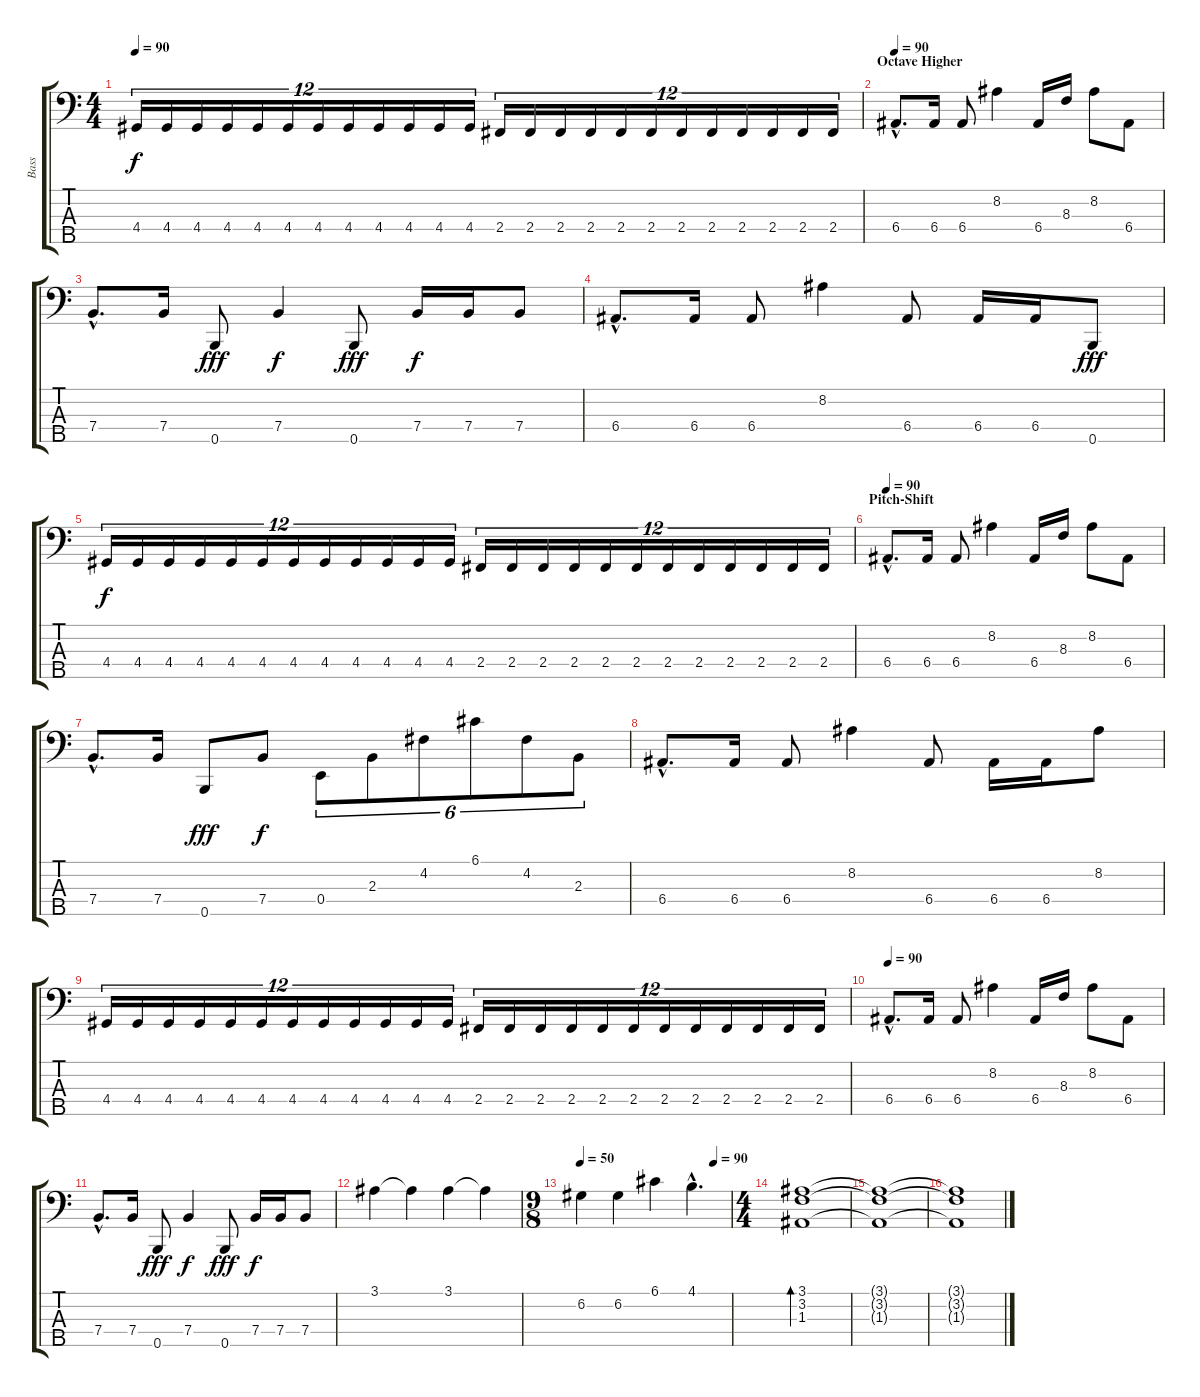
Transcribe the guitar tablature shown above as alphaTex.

\track ("Bass" "Bass") {instrument electricbassfinger}
\staff {score tabs}
\tuning (G2 D2 A1 E1 B0) {hide}
\ts (4 4)
\tempo 90
\clef f4
\ks c
4.4.16{tu (12 8) dy f} 4.4.16{tu (12 8)} 4.4.16{tu (12 8)} 4.4.16{tu (12 8)} 4.4.16{tu (12 8)} 4.4.16{tu (12 8)} 4.4.16{tu (12 8)} 4.4.16{tu (12 8)} 4.4.16{tu (12 8)} 4.4.16{tu (12 8)} 4.4.16{tu (12 8)} 4.4.16{tu (12 8)} 2.4.16{tu (12 8)} 2.4.16{tu (12 8)} 2.4.16{tu (12 8)} 2.4.16{tu (12 8)} 2.4.16{tu (12 8)} 2.4.16{tu (12 8)} 2.4.16{tu (12 8)} 2.4.16{tu (12 8)} 2.4.16{tu (12 8)} 2.4.16{tu (12 8)} 2.4.16{tu (12 8)} 2.4.16{tu (12 8)} |
\section ("" "Octave Higher")
\tempo 90
6.4{hac}.8{d} 6.4.16 6.4.8 8.2.4 6.4.16 8.3.16 8.2.8 6.4.8 |
7.4{hac}.8{d} 7.4.16 0.5.8{dy fff} 7.4.4{dy f} 0.5.8{dy fff} 7.4.16{dy f} 7.4.16 7.4.8 |
6.4{hac}.8{d} 6.4.16 6.4.8 8.2.4 6.4.8 6.4.16 6.4.16 0.5.8{dy fff} |
4.4.16{tu (12 8) dy f} 4.4.16{tu (12 8)} 4.4.16{tu (12 8)} 4.4.16{tu (12 8)} 4.4.16{tu (12 8)} 4.4.16{tu (12 8)} 4.4.16{tu (12 8)} 4.4.16{tu (12 8)} 4.4.16{tu (12 8)} 4.4.16{tu (12 8)} 4.4.16{tu (12 8)} 4.4.16{tu (12 8)} 2.4.16{tu (12 8)} 2.4.16{tu (12 8)} 2.4.16{tu (12 8)} 2.4.16{tu (12 8)} 2.4.16{tu (12 8)} 2.4.16{tu (12 8)} 2.4.16{tu (12 8)} 2.4.16{tu (12 8)} 2.4.16{tu (12 8)} 2.4.16{tu (12 8)} 2.4.16{tu (12 8)} 2.4.16{tu (12 8)} |
\section ("" "Pitch-Shift")
\tempo 90
6.4{hac}.8{d} 6.4.16 6.4.8 8.2.4 6.4.16 8.3.16 8.2.8 6.4.8 |
7.4{hac}.8{d} 7.4.16 0.5.8{dy fff} 7.4.8{dy f} 0.4.8{tu (6 4)} 2.3.8{tu (6 4)} 4.2.8{tu (6 4)} 6.1.8{tu (6 4)} 4.2.8{tu (6 4)} 2.3.8{tu (6 4)} |
6.4{hac}.8{d} 6.4.16 6.4.8 8.2.4 6.4.8 6.4.16 6.4.16 8.2.8 |
4.4.16{tu (12 8)} 4.4.16{tu (12 8)} 4.4.16{tu (12 8)} 4.4.16{tu (12 8)} 4.4.16{tu (12 8)} 4.4.16{tu (12 8)} 4.4.16{tu (12 8)} 4.4.16{tu (12 8)} 4.4.16{tu (12 8)} 4.4.16{tu (12 8)} 4.4.16{tu (12 8)} 4.4.16{tu (12 8)} 2.4.16{tu (12 8)} 2.4.16{tu (12 8)} 2.4.16{tu (12 8)} 2.4.16{tu (12 8)} 2.4.16{tu (12 8)} 2.4.16{tu (12 8)} 2.4.16{tu (12 8)} 2.4.16{tu (12 8)} 2.4.16{tu (12 8)} 2.4.16{tu (12 8)} 2.4.16{tu (12 8)} 2.4.16{tu (12 8)} |
\tempo 90
6.4{hac}.8{d} 6.4.16 6.4.8 8.2.4 6.4.16 8.3.16 8.2.8 6.4.8 |
7.4{hac}.8{d} 7.4.16 0.5.8{dy fff} 7.4.4{dy f} 0.5.8{dy fff} 7.4.16{dy f} 7.4.16 7.4.8 |
3.1.4 3.1{t}.4 3.1.4 3.1{t}.4 |
\ts (9 8)
\tempo 50
\tempo (90 0.8888888888888888)
6.2.4 6.2.4 6.1.4 4.1{hac}.4{d} |
\ts (4 4)
(3.1 3.2 1.3).1{bd 120} |
(3.1{t} 3.2{t} 1.3{t}).1 |
(3.1{t} 3.2{t} 1.3{t}).1
